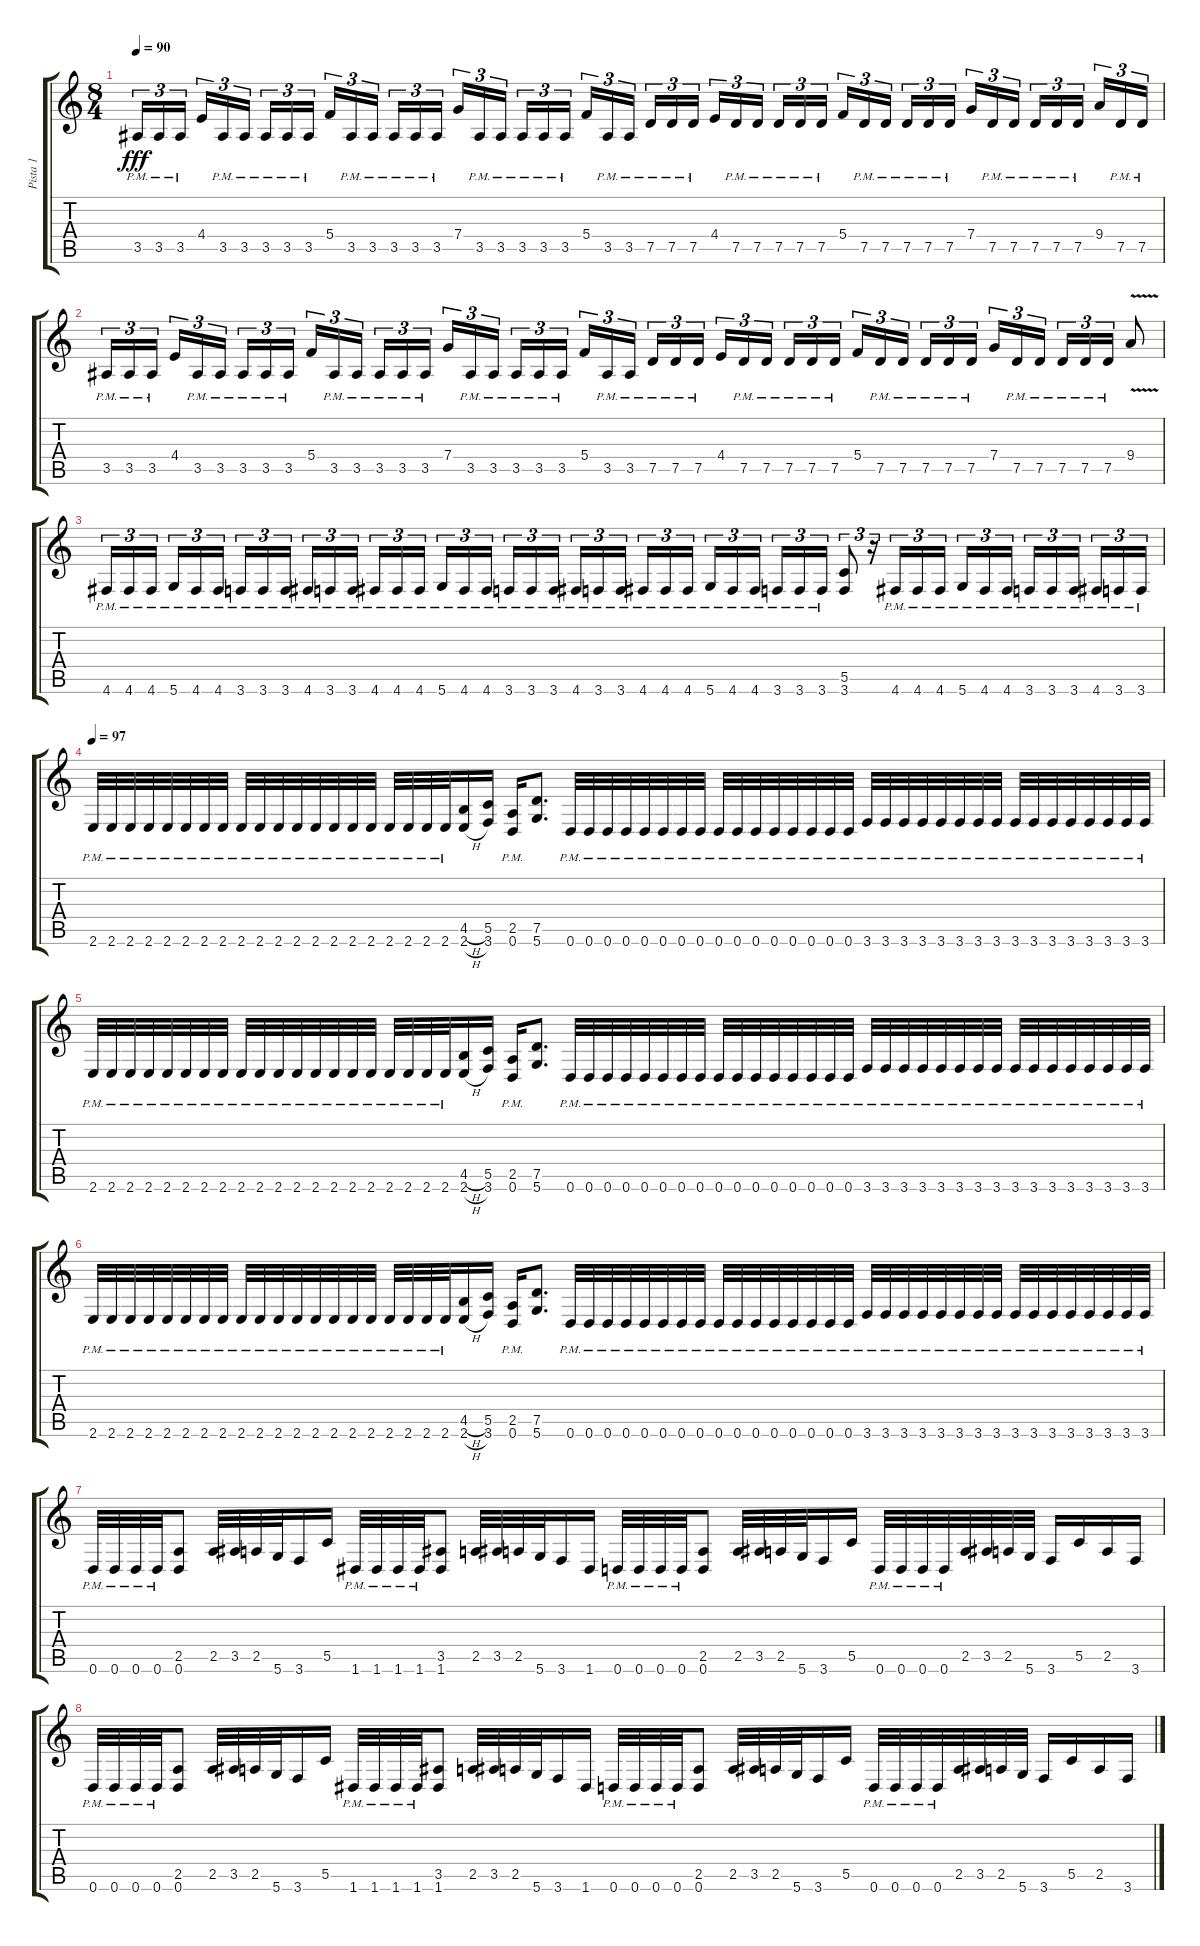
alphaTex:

\track ("Pista 1" "Pista 1") {instrument distortionguitar}
\staff {score tabs}
\tuning (D4 A3 F3 C3 G2 D2) {hide}
\ts (8 4)
\tempo 90
\clef g2
\ks c
3.5{pm}.16{tu (3 2) dy fff} 3.5{pm}.16{tu (3 2)} 3.5{pm}.16{tu (3 2) beam splitsecondary} 4.4.16{tu (3 2)} 3.5{pm}.16{tu (3 2)} 3.5{pm}.16{tu (3 2)} 3.5{pm}.16{tu (3 2)} 3.5{pm}.16{tu (3 2)} 3.5{pm}.16{tu (3 2) beam splitsecondary} 5.4.16{tu (3 2)} 3.5{pm}.16{tu (3 2)} 3.5{pm}.16{tu (3 2)} 3.5{pm}.16{tu (3 2)} 3.5{pm}.16{tu (3 2)} 3.5{pm}.16{tu (3 2) beam splitsecondary} 7.4.16{tu (3 2)} 3.5{pm}.16{tu (3 2)} 3.5{pm}.16{tu (3 2)} 3.5{pm}.16{tu (3 2)} 3.5{pm}.16{tu (3 2)} 3.5{pm}.16{tu (3 2) beam splitsecondary} 5.4.16{tu (3 2)} 3.5{pm}.16{tu (3 2)} 3.5{pm}.16{tu (3 2)} 7.5{pm}.16{tu (3 2)} 7.5{pm}.16{tu (3 2)} 7.5{pm}.16{tu (3 2) beam splitsecondary} 4.4.16{tu (3 2)} 7.5{pm}.16{tu (3 2)} 7.5{pm}.16{tu (3 2)} 7.5{pm}.16{tu (3 2)} 7.5{pm}.16{tu (3 2)} 7.5{pm}.16{tu (3 2) beam splitsecondary} 5.4.16{tu (3 2)} 7.5{pm}.16{tu (3 2)} 7.5{pm}.16{tu (3 2)} 7.5{pm}.16{tu (3 2)} 7.5{pm}.16{tu (3 2)} 7.5{pm}.16{tu (3 2) beam splitsecondary} 7.4.16{tu (3 2)} 7.5{pm}.16{tu (3 2)} 7.5{pm}.16{tu (3 2)} 7.5{pm}.16{tu (3 2)} 7.5{pm}.16{tu (3 2)} 7.5{pm}.16{tu (3 2) beam splitsecondary} 9.4.16{tu (3 2)} 7.5{pm}.16{tu (3 2)} 7.5{pm}.16{tu (3 2)} |
3.5{pm}.16{tu (3 2)} 3.5{pm}.16{tu (3 2)} 3.5{pm}.16{tu (3 2) beam splitsecondary} 4.4.16{tu (3 2)} 3.5{pm}.16{tu (3 2)} 3.5{pm}.16{tu (3 2)} 3.5{pm}.16{tu (3 2)} 3.5{pm}.16{tu (3 2)} 3.5{pm}.16{tu (3 2) beam splitsecondary} 5.4.16{tu (3 2)} 3.5{pm}.16{tu (3 2)} 3.5{pm}.16{tu (3 2)} 3.5{pm}.16{tu (3 2)} 3.5{pm}.16{tu (3 2)} 3.5{pm}.16{tu (3 2) beam splitsecondary} 7.4.16{tu (3 2)} 3.5{pm}.16{tu (3 2)} 3.5{pm}.16{tu (3 2)} 3.5{pm}.16{tu (3 2)} 3.5{pm}.16{tu (3 2)} 3.5{pm}.16{tu (3 2) beam splitsecondary} 5.4.16{tu (3 2)} 3.5{pm}.16{tu (3 2)} 3.5{pm}.16{tu (3 2)} 7.5{pm}.16{tu (3 2)} 7.5{pm}.16{tu (3 2)} 7.5{pm}.16{tu (3 2) beam splitsecondary} 4.4.16{tu (3 2)} 7.5{pm}.16{tu (3 2)} 7.5{pm}.16{tu (3 2)} 7.5{pm}.16{tu (3 2)} 7.5{pm}.16{tu (3 2)} 7.5{pm}.16{tu (3 2) beam splitsecondary} 5.4.16{tu (3 2)} 7.5{pm}.16{tu (3 2)} 7.5{pm}.16{tu (3 2)} 7.5{pm}.16{tu (3 2)} 7.5{pm}.16{tu (3 2)} 7.5{pm}.16{tu (3 2) beam splitsecondary} 7.4.16{tu (3 2)} 7.5{pm}.16{tu (3 2)} 7.5{pm}.16{tu (3 2)} 7.5{pm}.16{tu (3 2)} 7.5{pm}.16{tu (3 2)} 7.5{pm}.16{tu (3 2)} 9.4{v}.8 |
4.6{pm}.16{tu (3 2)} 4.6{pm}.16{tu (3 2)} 4.6{pm}.16{tu (3 2) beam splitsecondary} 5.6{pm}.16{tu (3 2)} 4.6{pm}.16{tu (3 2)} 4.6{pm}.16{tu (3 2)} 3.6{pm}.16{tu (3 2)} 3.6{pm}.16{tu (3 2)} 3.6{pm}.16{tu (3 2) beam splitsecondary} 4.6{pm}.16{tu (3 2)} 3.6{pm}.16{tu (3 2)} 3.6{pm}.16{tu (3 2)} 4.6{pm}.16{tu (3 2)} 4.6{pm}.16{tu (3 2)} 4.6{pm}.16{tu (3 2) beam splitsecondary} 5.6{pm}.16{tu (3 2)} 4.6{pm}.16{tu (3 2)} 4.6{pm}.16{tu (3 2)} 3.6{pm}.16{tu (3 2)} 3.6{pm}.16{tu (3 2)} 3.6{pm}.16{tu (3 2) beam splitsecondary} 4.6{pm}.16{tu (3 2)} 3.6{pm}.16{tu (3 2)} 3.6{pm}.16{tu (3 2)} 4.6{pm}.16{tu (3 2)} 4.6{pm}.16{tu (3 2)} 4.6{pm}.16{tu (3 2) beam splitsecondary} 5.6{pm}.16{tu (3 2)} 4.6{pm}.16{tu (3 2)} 4.6{pm}.16{tu (3 2)} 3.6{pm}.16{tu (3 2)} 3.6{pm}.16{tu (3 2)} 3.6{pm}.16{tu (3 2)} (5.5 3.6).8{tu (3 2)} r.16{tu (3 2)} 4.6{pm}.16{tu (3 2)} 4.6{pm}.16{tu (3 2)} 4.6{pm}.16{tu (3 2) beam splitsecondary} 5.6{pm}.16{tu (3 2)} 4.6{pm}.16{tu (3 2)} 4.6{pm}.16{tu (3 2)} 3.6{pm}.16{tu (3 2)} 3.6{pm}.16{tu (3 2)} 3.6{pm}.16{tu (3 2) beam splitsecondary} 4.6{pm}.16{tu (3 2)} 3.6{pm}.16{tu (3 2)} 3.6{pm}.16{tu (3 2)} |
\tempo 97
2.6{pm}.32 2.6{pm}.32 2.6{pm}.32 2.6{pm}.32 2.6{pm}.32 2.6{pm}.32 2.6{pm}.32 2.6{pm}.32 2.6{pm}.32 2.6{pm}.32 2.6{pm}.32 2.6{pm}.32 2.6{pm}.32 2.6{pm}.32 2.6{pm}.32 2.6{pm}.32 2.6{pm}.32 2.6{pm}.32 2.6{pm}.32 2.6{pm}.32 (4.5{h} 2.6{h}).16 (5.5 3.6).16 (2.5{pm} 0.6{pm}).16 (7.5 5.6).8{d} 0.6{pm}.32 0.6{pm}.32 0.6{pm}.32 0.6{pm}.32 0.6{pm}.32 0.6{pm}.32 0.6{pm}.32 0.6{pm}.32 0.6{pm}.32 0.6{pm}.32 0.6{pm}.32 0.6{pm}.32 0.6{pm}.32 0.6{pm}.32 0.6{pm}.32 0.6{pm}.32 3.6{pm}.32 3.6{pm}.32 3.6{pm}.32 3.6{pm}.32 3.6{pm}.32 3.6{pm}.32 3.6{pm}.32 3.6{pm}.32 3.6{pm}.32 3.6{pm}.32 3.6{pm}.32 3.6{pm}.32 3.6{pm}.32 3.6{pm}.32 3.6{pm}.32 3.6{pm}.32 |
2.6{pm}.32 2.6{pm}.32 2.6{pm}.32 2.6{pm}.32 2.6{pm}.32 2.6{pm}.32 2.6{pm}.32 2.6{pm}.32 2.6{pm}.32 2.6{pm}.32 2.6{pm}.32 2.6{pm}.32 2.6{pm}.32 2.6{pm}.32 2.6{pm}.32 2.6{pm}.32 2.6{pm}.32 2.6{pm}.32 2.6{pm}.32 2.6{pm}.32 (4.5{h} 2.6{h}).16 (5.5 3.6).16 (2.5{pm} 0.6{pm}).16 (7.5 5.6).8{d} 0.6{pm}.32 0.6{pm}.32 0.6{pm}.32 0.6{pm}.32 0.6{pm}.32 0.6{pm}.32 0.6{pm}.32 0.6{pm}.32 0.6{pm}.32 0.6{pm}.32 0.6{pm}.32 0.6{pm}.32 0.6{pm}.32 0.6{pm}.32 0.6{pm}.32 0.6{pm}.32 3.6{pm}.32 3.6{pm}.32 3.6{pm}.32 3.6{pm}.32 3.6{pm}.32 3.6{pm}.32 3.6{pm}.32 3.6{pm}.32 3.6{pm}.32 3.6{pm}.32 3.6{pm}.32 3.6{pm}.32 3.6{pm}.32 3.6{pm}.32 3.6{pm}.32 3.6{pm}.32 |
2.6{pm}.32 2.6{pm}.32 2.6{pm}.32 2.6{pm}.32 2.6{pm}.32 2.6{pm}.32 2.6{pm}.32 2.6{pm}.32 2.6{pm}.32 2.6{pm}.32 2.6{pm}.32 2.6{pm}.32 2.6{pm}.32 2.6{pm}.32 2.6{pm}.32 2.6{pm}.32 2.6{pm}.32 2.6{pm}.32 2.6{pm}.32 2.6{pm}.32 (4.5{h} 2.6{h}).16 (5.5 3.6).16 (2.5{pm} 0.6{pm}).16 (7.5 5.6).8{d} 0.6{pm}.32 0.6{pm}.32 0.6{pm}.32 0.6{pm}.32 0.6{pm}.32 0.6{pm}.32 0.6{pm}.32 0.6{pm}.32 0.6{pm}.32 0.6{pm}.32 0.6{pm}.32 0.6{pm}.32 0.6{pm}.32 0.6{pm}.32 0.6{pm}.32 0.6{pm}.32 3.6{pm}.32 3.6{pm}.32 3.6{pm}.32 3.6{pm}.32 3.6{pm}.32 3.6{pm}.32 3.6{pm}.32 3.6{pm}.32 3.6{pm}.32 3.6{pm}.32 3.6{pm}.32 3.6{pm}.32 3.6{pm}.32 3.6{pm}.32 3.6{pm}.32 3.6{pm}.32 |
0.6{pm}.32 0.6{pm}.32 0.6{pm}.32 0.6{pm}.32 (2.5 0.6).8 2.5.32 3.5.32 2.5.32 5.6.32 3.6.16 5.5.16 1.6{pm}.32 1.6{pm}.32 1.6{pm}.32 1.6{pm}.32 (3.5 1.6).8 2.5.32 3.5.32 2.5.32 5.6.32 3.6.16 1.6.16 0.6{pm}.32 0.6{pm}.32 0.6{pm}.32 0.6{pm}.32 (2.5 0.6).8 2.5.32 3.5.32 2.5.32 5.6.32 3.6.16 5.5.16 0.6{pm}.32 0.6{pm}.32 0.6{pm}.32 0.6{pm}.32 2.5.32 3.5.32 2.5.32 5.6.32 3.6.16 5.5.16 2.5.16 3.6.16 |
0.6{pm}.32 0.6{pm}.32 0.6{pm}.32 0.6{pm}.32 (2.5 0.6).8 2.5.32 3.5.32 2.5.32 5.6.32 3.6.16 5.5.16 1.6{pm}.32 1.6{pm}.32 1.6{pm}.32 1.6{pm}.32 (3.5 1.6).8 2.5.32 3.5.32 2.5.32 5.6.32 3.6.16 1.6.16 0.6{pm}.32 0.6{pm}.32 0.6{pm}.32 0.6{pm}.32 (2.5 0.6).8 2.5.32 3.5.32 2.5.32 5.6.32 3.6.16 5.5.16 0.6{pm}.32 0.6{pm}.32 0.6{pm}.32 0.6{pm}.32 2.5.32 3.5.32 2.5.32 5.6.32 3.6.16 5.5.16 2.5.16 3.6.16
